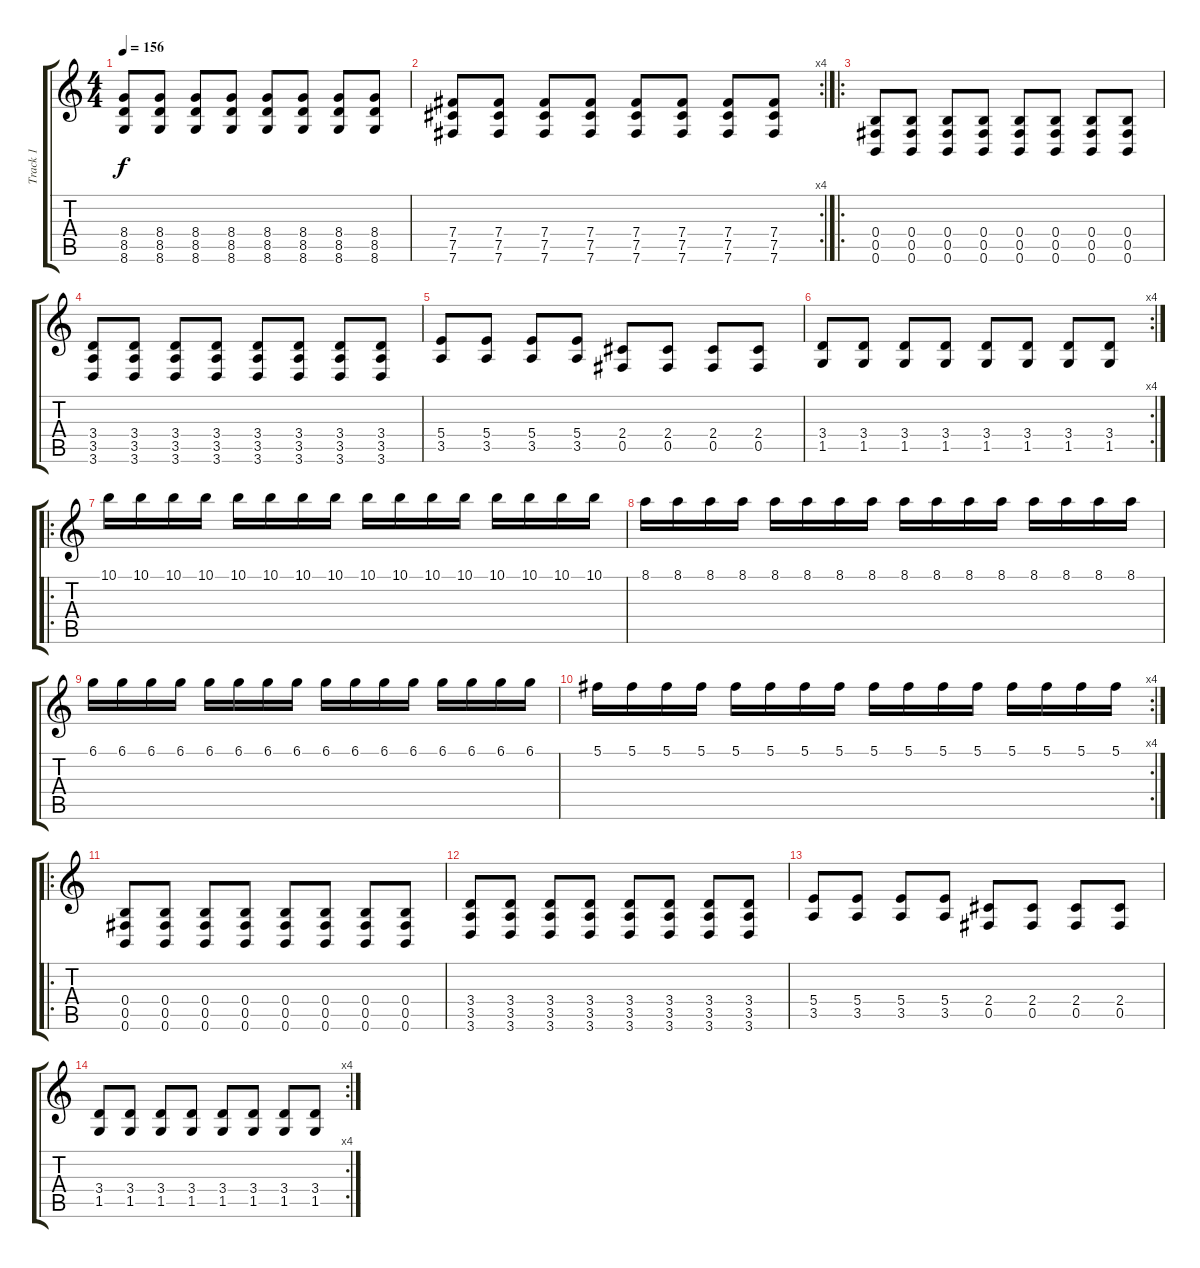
\track ("Track 1" "Track 1") {instrument acousticguitarsteel}
\staff {score tabs}
\tuning (Db4 Ab3 E3 B2 Gb2 B1) {hide}
\ts (4 4)
\tempo 156
\clef g2
\ks c
(8.4 8.5 8.6).8{dy f} (8.4 8.5 8.6).8 (8.4 8.5 8.6).8 (8.4 8.5 8.6).8 (8.4 8.5 8.6).8 (8.4 8.5 8.6).8 (8.4 8.5 8.6).8 (8.4 8.5 8.6).8 |
\rc 4
(7.4 7.5 7.6).8 (7.4 7.5 7.6).8 (7.4 7.5 7.6).8 (7.4 7.5 7.6).8 (7.4 7.5 7.6).8 (7.4 7.5 7.6).8 (7.4 7.5 7.6).8 (7.4 7.5 7.6).8 |
\ro
(0.4 0.5 0.6).8 (0.4 0.5 0.6).8 (0.4 0.5 0.6).8 (0.4 0.5 0.6).8 (0.4 0.5 0.6).8 (0.4 0.5 0.6).8 (0.4 0.5 0.6).8 (0.4 0.5 0.6).8 |
(3.4 3.5 3.6).8 (3.4 3.5 3.6).8 (3.4 3.5 3.6).8 (3.4 3.5 3.6).8 (3.4 3.5 3.6).8 (3.4 3.5 3.6).8 (3.4 3.5 3.6).8 (3.4 3.5 3.6).8 |
(5.4 3.5).8 (5.4 3.5).8 (5.4 3.5).8 (5.4 3.5).8 (2.4 0.5).8 (2.4 0.5).8 (2.4 0.5).8 (2.4 0.5).8 |
\rc 4
(3.4 1.5).8 (3.4 1.5).8 (3.4 1.5).8 (3.4 1.5).8 (3.4 1.5).8 (3.4 1.5).8 (3.4 1.5).8 (3.4 1.5).8 |
\ro
10.1.16 10.1.16 10.1.16 10.1.16 10.1.16 10.1.16 10.1.16 10.1.16 10.1.16 10.1.16 10.1.16 10.1.16 10.1.16 10.1.16 10.1.16 10.1.16 |
8.1.16 8.1.16 8.1.16 8.1.16 8.1.16 8.1.16 8.1.16 8.1.16 8.1.16 8.1.16 8.1.16 8.1.16 8.1.16 8.1.16 8.1.16 8.1.16 |
6.1.16 6.1.16 6.1.16 6.1.16 6.1.16 6.1.16 6.1.16 6.1.16 6.1.16 6.1.16 6.1.16 6.1.16 6.1.16 6.1.16 6.1.16 6.1.16 |
\rc 4
5.1.16 5.1.16 5.1.16 5.1.16 5.1.16 5.1.16 5.1.16 5.1.16 5.1.16 5.1.16 5.1.16 5.1.16 5.1.16 5.1.16 5.1.16 5.1.16 |
\ro
(0.4 0.5 0.6).8 (0.4 0.5 0.6).8 (0.4 0.5 0.6).8 (0.4 0.5 0.6).8 (0.4 0.5 0.6).8 (0.4 0.5 0.6).8 (0.4 0.5 0.6).8 (0.4 0.5 0.6).8 |
(3.4 3.5 3.6).8 (3.4 3.5 3.6).8 (3.4 3.5 3.6).8 (3.4 3.5 3.6).8 (3.4 3.5 3.6).8 (3.4 3.5 3.6).8 (3.4 3.5 3.6).8 (3.4 3.5 3.6).8 |
(5.4 3.5).8 (5.4 3.5).8 (5.4 3.5).8 (5.4 3.5).8 (2.4 0.5).8 (2.4 0.5).8 (2.4 0.5).8 (2.4 0.5).8 |
\rc 4
(3.4 1.5).8 (3.4 1.5).8 (3.4 1.5).8 (3.4 1.5).8 (3.4 1.5).8 (3.4 1.5).8 (3.4 1.5).8 (3.4 1.5).8
